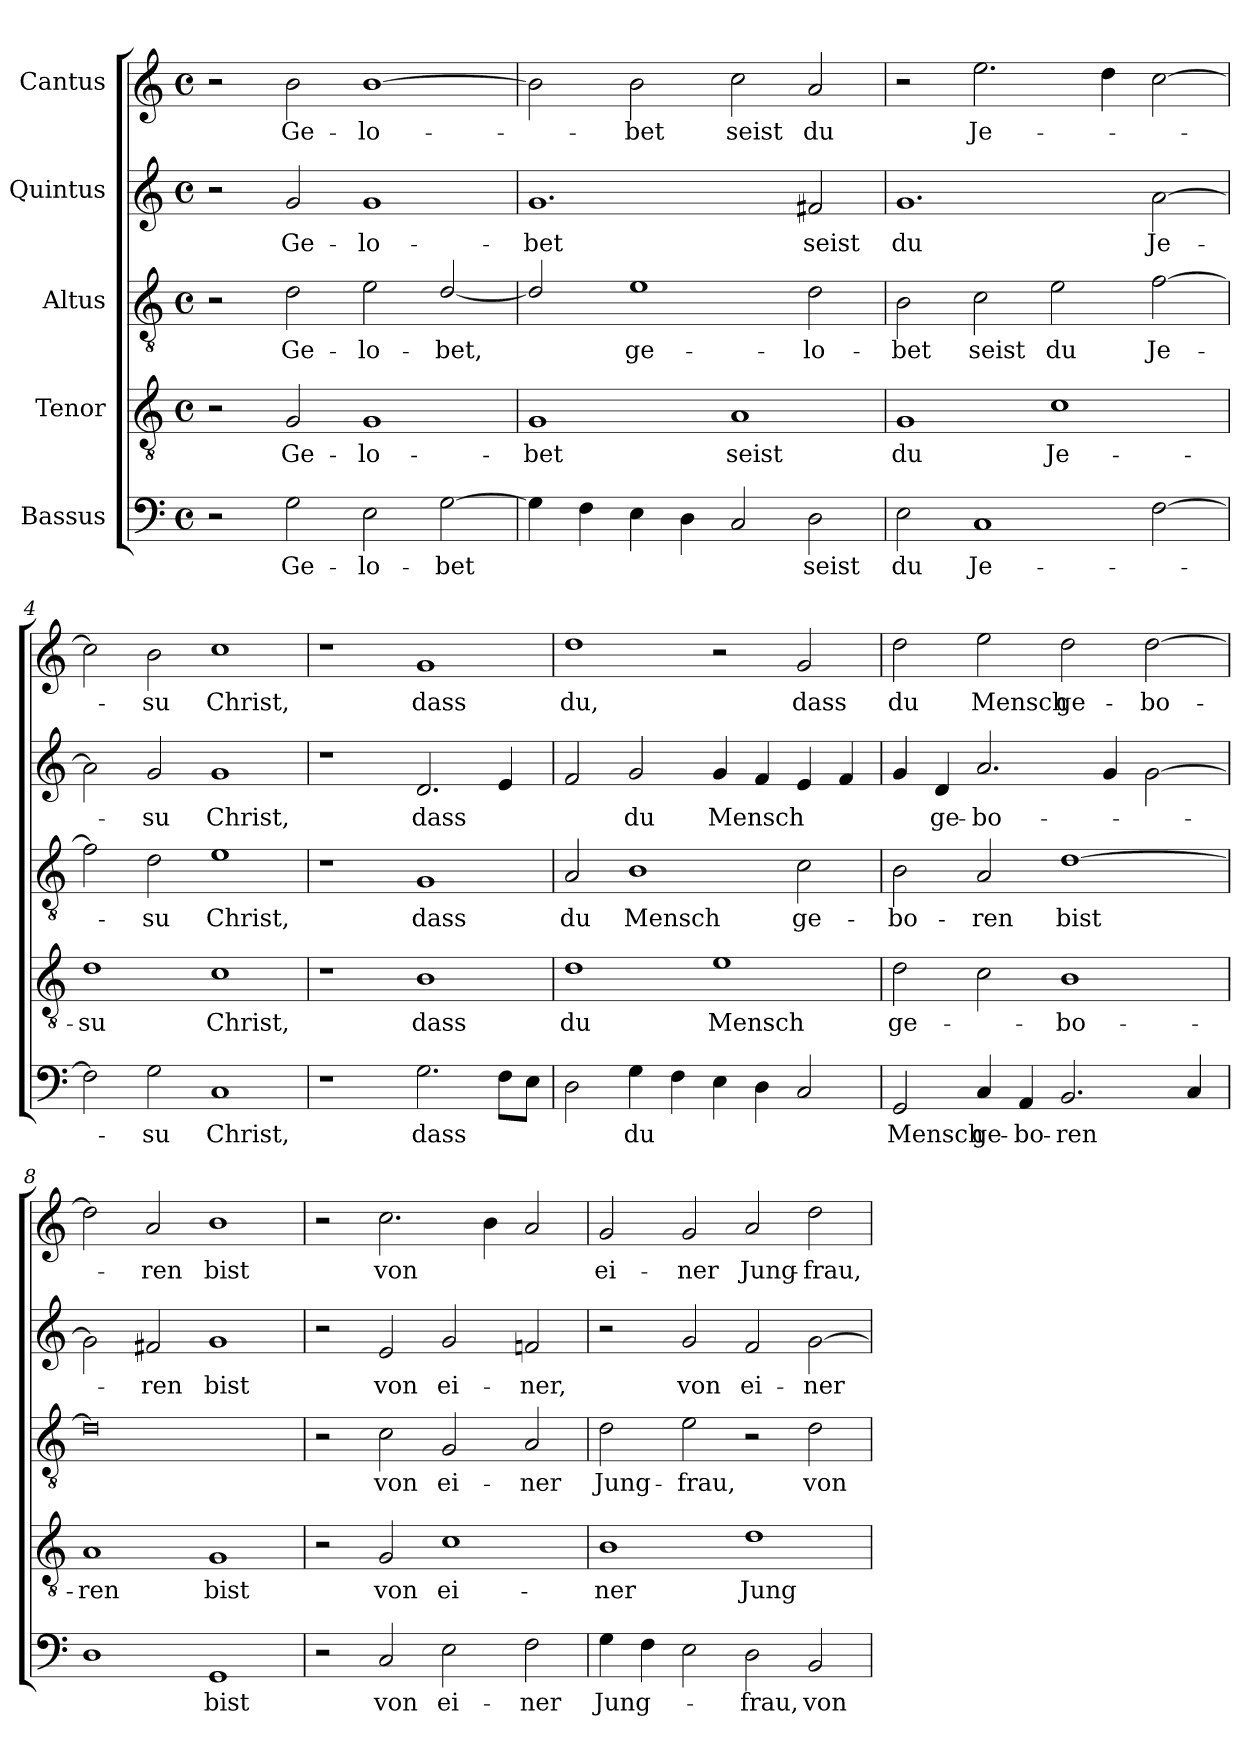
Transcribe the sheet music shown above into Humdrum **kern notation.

**kern	**text	**kern	**text	**kern	**text	**kern	**text	**kern	**text
*part5	*part5	*part4	*part4	*part3	*part3	*part2	*part2	*part1	*part1
*staff5	*staff5	*staff4	*staff4	*staff3	*staff3	*staff2	*staff2	*staff1	*staff1
*I"Bassus	*	*I"Tenor	*	*I"Altus	*	*I"Quintus	*	*I"Cantus	*
*clefF4	*	*clefGv2	*	*clefGv2	*	*clefG2	*	*clefG2	*
*k[]	*	*k[]	*	*k[]	*	*k[]	*	*k[]	*
*M4/2	*	*M4/2	*	*M4/2	*	*M4/2	*	*M4/2	*
*met(c)	*	*met(c)	*	*met(c)	*	*met(c)	*	*met(c)	*
=1	=1	=1	=1	=1	=1	=1	=1	=1	=1
2r	.	2r	.	2r	.	2r	.	2r	.
!	!LO:LY:b	!	!LO:LY:b	!	!LO:LY:b	!	!LO:LY:b	!	!LO:LY:b
2G\	Ge-	2G/	Ge-	2d\	Ge-	2g/	Ge-	2b\	Ge-
!	!LO:LY:b	!	!LO:LY:b	!	!LO:LY:b	!	!LO:LY:b	!	!LO:LY:b
2E\	-lo-	1G	-lo-	2e\	-lo-	1g	-lo-	[1b	-lo-
!	!LO:LY:b	!	!	!	!LO:LY:b	!	!	!	!
[2G\	-bet	.	.	[2d/	-bet,	.	.	.	.
=2	=2	=2	=2	=2	=2	=2	=2	=2	=2
!	!	!	!LO:LY:b	!	!	!	!LO:LY:b	!	!
4G\]	.	1G	-bet	2d/]	.	1.g	-bet	2b\]	.
4F\	.	.	.	.	.	.	.	.	.
!	!	!	!	!	!LO:LY:b	!	!	!	!LO:LY:b
4E\	.	.	.	1e	ge-	.	.	2b\	-bet
4D\	.	.	.	.	.	.	.	.	.
!	!	!	!LO:LY:b	!	!	!	!	!	!LO:LY:b
2C/	.	1A	seist	.	.	.	.	2cc\	seist
!	!LO:LY:b	!	!	!	!LO:LY:b	!	!LO:LY:b	!	!LO:LY:b
2D\	seist	.	.	2d\	-lo-	2f#X/	seist	2a/	du
=3	=3	=3	=3	=3	=3	=3	=3	=3	=3
!	!LO:LY:b	!	!LO:LY:b	!	!LO:LY:b	!	!LO:LY:b	!	!
2E\	du	1G	du	2B\	-bet	1.g	du	2r	.
!	!LO:LY:b	!	!	!	!LO:LY:b	!	!	!	!LO:LY:b
1C	Je-	.	.	2c\	seist	.	.	2.ee\	Je-
!	!	!	!LO:LY:b	!	!LO:LY:b	!	!	!	!
.	.	1c	Je-	2e\	du	.	.	.	.
.	.	.	.	.	.	.	.	4dd\	.
!	!	!	!	!	!LO:LY:b	!	!LO:LY:b	!	!
[2F\	.	.	.	[2f\	-Je-	[2a\	Je-	[2cc\	.
=4	=4	=4	=4	=4	=4	=4	=4	=4	=4
!	!	!	!LO:LY:b	!	!	!	!	!	!
2F\]	.	1d	-su	2f\]	.	2a\]	.	2cc\]	.
!	!LO:LY:b	!	!	!	!LO:LY:b	!	!LO:LY:b	!	!LO:LY:b
2G\	-su	.	.	2d\	-su	2g/	-su	2b\	-su
!	!LO:LY:b	!	!LO:LY:b	!	!LO:LY:b	!	!LO:LY:b	!	!LO:LY:b
1C	Christ,	1c	Christ,	1e	Christ,	1g	Christ,	1cc	Christ,
=5	=5	=5	=5	=5	=5	=5	=5	=5	=5
1r	.	1r	.	1r	.	1r	.	1r	.
!	!LO:LY:b	!	!LO:LY:b	!	!LO:LY:b	!	!LO:LY:b	!	!LO:LY:b
2.G\	dass	1B	dass	1G	dass	2.d/	dass	1g	dass
8F\L	.	.	.	.	.	4e/	.	.	.
8E\J	.	.	.	.	.	.	.	.	.
=6	=6	=6	=6	=6	=6	=6	=6	=6	=6
!	!	!	!LO:LY:b	!	!LO:LY:b	!	!	!	!LO:LY:b
2D\	.	1d	du	2A/	du	2f/	.	1dd	du,
!	!LO:LY:b	!	!	!	!LO:LY:b	!	!LO:LY:b	!	!
4G\	du	.	.	1B	Mensch	2g/	du	.	.
4F\	.	.	.	.	.	.	.	.	.
!	!	!	!LO:LY:b	!	!	!	!LO:LY:b	!	!
4E\	.	1e	Mensch	.	.	4g/	-Mensch	2r	.
4D\	.	.	.	.	.	4f/	.	.	.
!	!	!	!	!	!LO:LY:b	!	!	!	!LO:LY:b
2C/	.	.	.	2c\	ge-	4e/	.	2g/	dass
.	.	.	.	.	.	4f/	.	.	.
!!LO:LB:g=z
=7	=7	=7	=7	=7	=7	=7	=7	=7	=7
!	!LO:LY:b	!	!LO:LY:b	!	!LO:LY:b	!	!	!	!LO:LY:b
2GG/	Mensch	2d\	ge-	2B\	bo-	4g/	.	2dd\	du
!	!	!	!	!	!	!	!LO:LY:b	!	!
.	.	.	.	.	.	4d/	ge-	.	.
!	!LO:LY:b	!	!	!	!LO:LY:b	!	!LO:LY:b	!	!LO:LY:b
4C/	ge-	2c\	.	2A/	-ren	2.a/	-bo-	2ee\	Mensch
!	!LO:LY:b	!	!	!	!	!	!	!	!
4AA/	-bo-	.	.	.	.	.	.	.	.
!	!LO:LY:b	!	!LO:LY:b	!	!LO:LY:b	!	!	!	!LO:LY:b
2.BB/	-ren	1B	-bo-	[1d	bist	.	.	2dd\	ge-
.	.	.	.	.	.	4g/	.	.	.
!	!	!	!	!	!	!	!	!	!LO:LY:b
.	.	.	.	.	.	[2g\	.	[2dd\	-bo-
4C/	.	.	.	.	.	.	.	.	.
=8	=8	=8	=8	=8	=8	=8	=8	=8	=8
!	!	!	!LO:LY:b	!	!	!	!	!	!
1D	.	1A	-ren	0d]	.	2g\]	.	2dd\]	.
!	!	!	!	!	!	!	!LO:LY:b	!	!LO:LY:b
.	.	.	.	.	.	2f#X/	-ren	2a/	-ren
!	!LO:LY:b	!	!LO:LY:b	!	!	!	!LO:LY:b	!	!LO:LY:b
1GG	bist	1G	bist	.	.	1g	bist	1b	bist
=9	=9	=9	=9	=9	=9	=9	=9	=9	=9
2r	.	2r	.	2r	.	2r	.	2r	.
!	!LO:LY:b	!	!LO:LY:b	!	!LO:LY:b	!	!LO:LY:b	!	!LO:LY:b
2C/	von	2G/	von	2c\	von	2e/	von	2.cc\	von
!	!LO:LY:b	!	!LO:LY:b	!	!LO:LY:b	!	!LO:LY:b	!	!
2E\	ei-	1c	ei-	2G/	ei-	2g/	ei-	.	.
.	.	.	.	.	.	.	.	4b\	.
!	!LO:LY:b	!	!	!	!LO:LY:b	!	!LO:LY:b	!	!
2F\	-ner	.	.	2A/	-ner	2fn/	-ner,	2a/	.
=10	=10	=10	=10	=10	=10	=10	=10	=10	=10
!	!LO:LY:b	!	!LO:LY:b	!	!LO:LY:b	!	!	!	!LO:LY:b
4G\	Jung-	1B	-ner	2d\	Jung-	2r	.	2g/	ei-
4F\	.	.	.	.	.	.	.	.	.
!	!	!	!	!	!LO:LY:b	!	!LO:LY:b	!	!LO:LY:b
2E\	.	.	.	2e\	-frau,	2g/	von	2g/	-ner
!	!LO:LY:b	!	!LO:LY:b	!	!	!	!LO:LY:b	!	!LO:LY:b
2D\	-frau,	1d	Jung-	2r	.	2f/	ei-	2a/	Jung-
!	!LO:LY:b	!	!	!	!LO:LY:b	!	!LO:LY:b	!	!LO:LY:b
2BB/	von	.	.	2d\	von	[2g\	-ner	2dd\	-frau,
=	=	=	=	=	=	=	=	=	=
*-	*-	*-	*-	*-	*-	*-	*-	*-	*-
